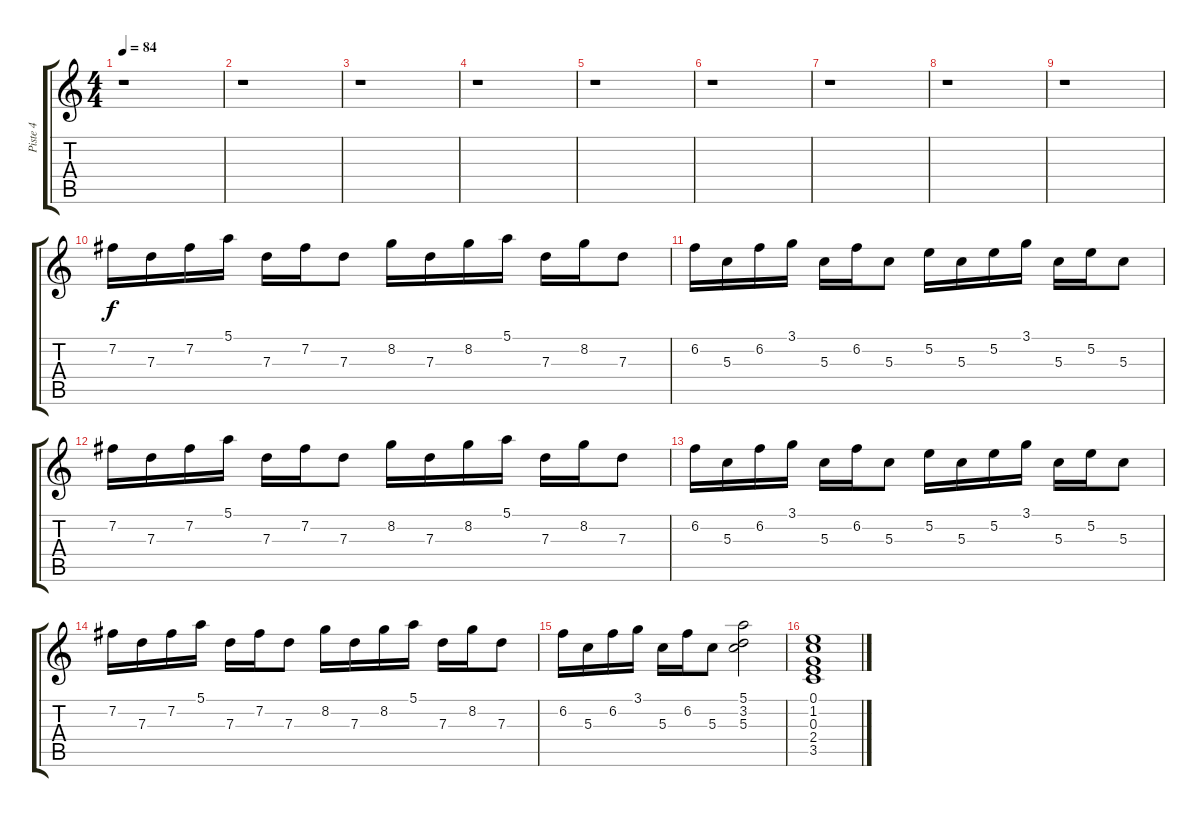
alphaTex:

\track ("Piste 4" "Piste 4") {instrument electricguitarclean}
\staff {score tabs}
\tuning (E4 B3 G3 D3 A2 E2) {hide}
\ts (4 4)
\tempo 84
\clef g2
\ks c
r.1{dy f} |
r.1 |
r.1 |
r.1 |
r.1 |
r.1 |
r.1 |
r.1 |
r.1 |
7.2.16 7.3.16 7.2.16 5.1.16 7.3.16 7.2.16 7.3.8 8.2.16 7.3.16 8.2.16 5.1.16 7.3.16 8.2.16 7.3.8 |
6.2.16 5.3.16 6.2.16 3.1.16 5.3.16 6.2.16 5.3.8 5.2.16 5.3.16 5.2.16 3.1.16 5.3.16 5.2.16 5.3.8 |
7.2.16 7.3.16 7.2.16 5.1.16 7.3.16 7.2.16 7.3.8 8.2.16 7.3.16 8.2.16 5.1.16 7.3.16 8.2.16 7.3.8 |
6.2.16 5.3.16 6.2.16 3.1.16 5.3.16 6.2.16 5.3.8 5.2.16 5.3.16 5.2.16 3.1.16 5.3.16 5.2.16 5.3.8 |
7.2.16 7.3.16 7.2.16 5.1.16 7.3.16 7.2.16 7.3.8 8.2.16 7.3.16 8.2.16 5.1.16 7.3.16 8.2.16 7.3.8 |
6.2.16 5.3.16 6.2.16 3.1.16 5.3.16 6.2.16 5.3.8 (5.1 3.2 5.3).2 |
(0.1 1.2 0.3 2.4 3.5).1
